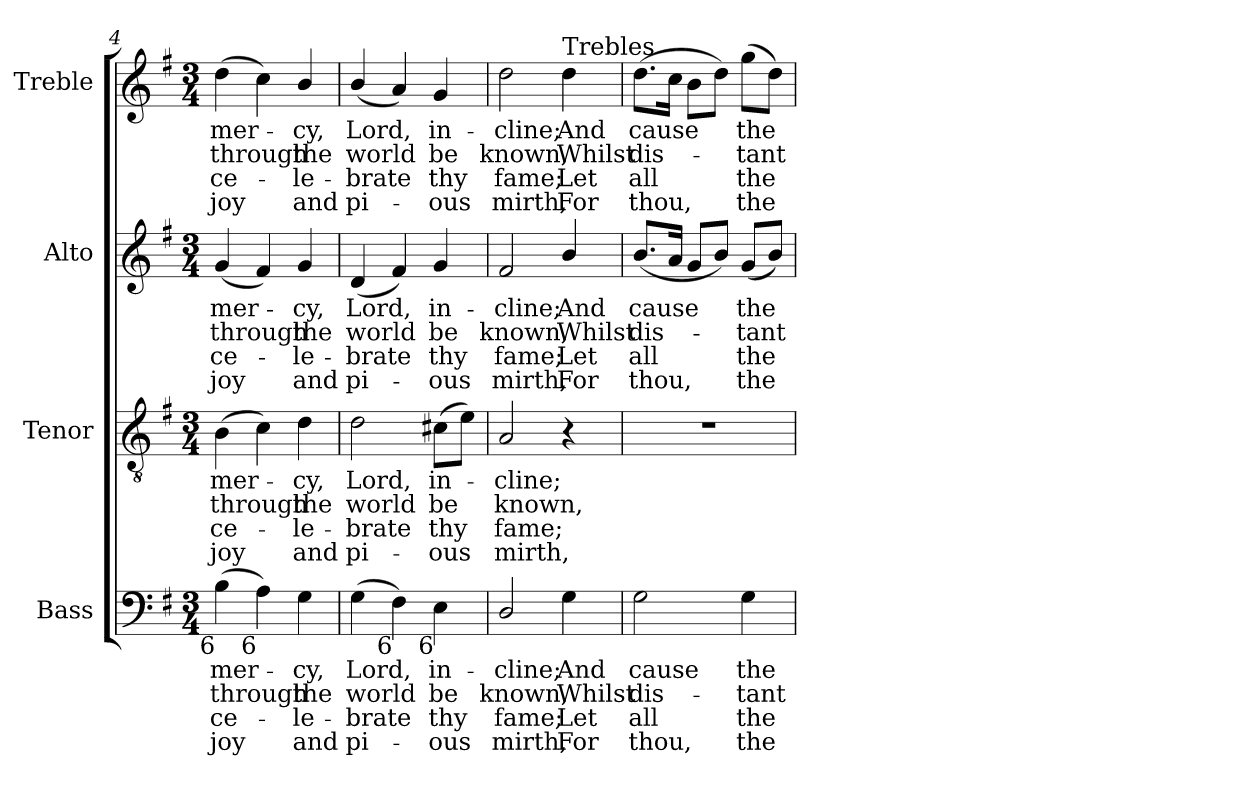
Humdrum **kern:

**kern	**text	**text	**text	**text	**kern	**text	**text	**text	**text	**kern	**text	**text	**text	**text	**kern	**text	**text	**text	**text
*part4	*part4	*part4	*part4	*part4	*part3	*part3	*part3	*part3	*part3	*part2	*part2	*part2	*part2	*part2	*part1	*part1	*part1	*part1	*part1
*staff4	*staff4	*staff4	*staff4	*staff4	*staff3	*staff3	*staff3	*staff3	*staff3	*staff2	*staff2	*staff2	*staff2	*staff2	*staff1	*staff1	*staff1	*staff1	*staff1
*I"Bass	*	*	*	*	*I"Tenor	*	*	*	*	*I"Alto	*	*	*	*	*I"Treble	*	*	*	*
*I'B.	*	*	*	*	*I'T.	*	*	*	*	*I'A.	*	*	*	*	*I'Tr.	*	*	*	*
*clefF4	*	*	*	*	*clefGv2	*	*	*	*	*clefG2	*	*	*	*	*clefG2	*	*	*	*
*	*	*	*	*	*ITrd7c12	*	*	*	*	*	*	*	*	*	*	*	*	*	*
*k[f#]	*	*	*	*	*k[f#]	*	*	*	*	*k[f#]	*	*	*	*	*k[f#]	*	*	*	*
*G:	*	*	*	*	*G:	*	*	*	*	*G:	*	*	*	*	*G:	*	*	*	*
*M3/4	*	*	*	*	*M3/4	*	*	*	*	*M3/4	*	*	*	*	*M3/4	*	*	*	*
=4	=4	=4	=4	=4	=4	=4	=4	=4	=4	=4	=4	=4	=4	=4	=4	=4	=4	=4	=4
!	!LO:LY:b:color=#000000	!LO:LY:b:color=#000000	!LO:LY:b:color=#000000	!LO:LY:b:color=#000000	!	!	!	!	!	!	!	!	!	!	!	!	!	!	!
!	!	!	!	!	!	!LO:LY:b:color=#000000	!LO:LY:b:color=#000000	!LO:LY:b:color=#000000	!LO:LY:b:color=#000000	!	!	!	!	!	!	!	!	!	!
!	!	!	!	!	!	!	!	!	!	!	!LO:LY:b:color=#000000	!LO:LY:b:color=#000000	!LO:LY:b:color=#000000	!LO:LY:b:color=#000000	!	!	!	!	!
!LO:TX:b:rj:t=6	!	!	!	!	!	!	!	!	!	!	!	!	!	!	!	!	!	!	!
!	!	!	!	!	!	!	!	!	!	!	!	!	!	!	!	!LO:LY:b:color=#000000	!LO:LY:b:color=#000000	!LO:LY:b:color=#000000	!LO:LY:b:color=#000000
(4Bi\	mer-	through	ce-	-joy	(4BBi\	mer-	through	ce-	-joy	(4gi/	mer-	through	ce-	-joy	(4ddi\	mer-	through	ce-	-joy
!LO:TX:b:rj:t=6	!	!	!	!	!	!	!	!	!	!	!	!	!	!	!	!	!	!	!
4Ai\)	.	.	.	.	4Ci\)	.	.	.	.	4f#i/)	.	.	.	.	4cci\)	.	.	.	.
!	!LO:LY:b:color=#000000	!LO:LY:b:color=#000000	!LO:LY:b:color=#000000	!LO:LY:b:color=#000000	!	!	!	!	!	!	!	!	!	!	!	!	!	!	!
!	!	!	!	!	!	!LO:LY:b:color=#000000	!LO:LY:b:color=#000000	!LO:LY:b:color=#000000	!LO:LY:b:color=#000000	!	!	!	!	!	!	!	!	!	!
!	!	!	!	!	!	!	!	!	!	!	!LO:LY:b:color=#000000	!LO:LY:b:color=#000000	!LO:LY:b:color=#000000	!LO:LY:b:color=#000000	!	!	!	!	!
!	!	!	!	!	!	!	!	!	!	!	!	!	!	!	!	!LO:LY:b:color=#000000	!LO:LY:b:color=#000000	!LO:LY:b:color=#000000	!LO:LY:b:color=#000000
4Gi\	-cy,	the	le-	-and	4Di\	-cy,	the	le-	-and	4gi/	-cy,	the	le-	-and	4bi/	-cy,	the	le-	-and
=5	=5	=5	=5	=5	=5	=5	=5	=5	=5	=5	=5	=5	=5	=5	=5	=5	=5	=5	=5
!	!LO:LY:b:color=#000000	!LO:LY:b:color=#000000	!LO:LY:b:color=#000000	!LO:LY:b:color=#000000	!	!	!	!	!	!	!	!	!	!	!	!	!	!	!
!	!	!	!	!	!	!LO:LY:b:color=#000000	!LO:LY:b:color=#000000	!LO:LY:b:color=#000000	!LO:LY:b:color=#000000	!	!	!	!	!	!	!	!	!	!
!	!	!	!	!	!	!	!	!	!	!	!LO:LY:b:color=#000000	!LO:LY:b:color=#000000	!LO:LY:b:color=#000000	!LO:LY:b:color=#000000	!	!	!	!	!
!	!	!	!	!	!	!	!	!	!	!	!	!	!	!	!	!LO:LY:b:color=#000000	!LO:LY:b:color=#000000	!LO:LY:b:color=#000000	!LO:LY:b:color=#000000
(4Gi\	Lord,	world	brate	pi-	2Di\	Lord,	world	brate	pi-	(4di/	Lord,	world	brate	pi-	(4bi/	Lord,	world	brate	pi-
!LO:TX:b:rj:t=6	!	!	!	!	!	!	!	!	!	!	!	!	!	!	!	!	!	!	!
4F#i\)	.	.	.	.	.	.	.	.	.	4f#i/)	.	.	.	.	4ai/)	.	.	.	.
!	!LO:LY:b:color=#000000	!LO:LY:b:color=#000000	!LO:LY:b:color=#000000	!LO:LY:b:color=#000000	!	!	!	!	!	!	!	!	!	!	!	!	!	!	!
!	!	!	!	!	!	!LO:LY:b:color=#000000	!LO:LY:b:color=#000000	!LO:LY:b:color=#000000	!LO:LY:b:color=#000000	!	!	!	!	!	!	!	!	!	!
!	!	!	!	!	!	!	!	!	!	!	!LO:LY:b:color=#000000	!LO:LY:b:color=#000000	!LO:LY:b:color=#000000	!LO:LY:b:color=#000000	!	!	!	!	!
!LO:TX:b:rj:t=6	!	!	!	!	!	!	!	!	!	!	!	!	!	!	!	!	!	!	!
!	!	!	!	!	!	!	!	!	!	!	!	!	!	!	!	!LO:LY:b:color=#000000	!LO:LY:b:color=#000000	!LO:LY:b:color=#000000	!LO:LY:b:color=#000000
4Ei\	in-	be	-thy	ous	(8C#Xi\L	in-	be	-thy	ous	4gi/	in-	be	-thy	ous	4gi/	in-	be	-thy	ous
.	.	.	.	.	8Ei\J)	.	.	.	.	.	.	.	.	.	.	.	.	.	.
=6	=6	=6	=6	=6	=6	=6	=6	=6	=6	=6	=6	=6	=6	=6	=6	=6	=6	=6	=6
!	!LO:LY:b:color=#000000	!LO:LY:b:color=#000000	!LO:LY:b:color=#000000	!LO:LY:b:color=#000000	!	!	!	!	!	!	!	!	!	!	!	!	!	!	!
!	!	!	!	!	!	!LO:LY:b:color=#000000	!LO:LY:b:color=#000000	!LO:LY:b:color=#000000	!LO:LY:b:color=#000000	!	!	!	!	!	!	!	!	!	!
!	!	!	!	!	!	!	!	!	!	!	!LO:LY:b:color=#000000	!LO:LY:b:color=#000000	!LO:LY:b:color=#000000	!LO:LY:b:color=#000000	!	!	!	!	!
!	!	!	!	!	!	!	!	!	!	!	!	!	!	!	!	!LO:LY:b:color=#000000	!LO:LY:b:color=#000000	!LO:LY:b:color=#000000	!LO:LY:b:color=#000000
2Di/	-cline;	known,	fame;	mirth,	2AAi/	-cline;	known,	fame;	mirth,	2f#i/	-cline;	known,	fame;	mirth,	2ddi\	-cline;	known,	fame;	mirth,
!	!LO:LY:b:color=#000000	!LO:LY:b:color=#000000	!LO:LY:b:color=#000000	!LO:LY:b:color=#000000	!	!	!	!	!	!	!	!	!	!	!	!	!	!	!
!	!	!	!	!	!	!	!	!	!	!	!LO:LY:b:color=#000000	!LO:LY:b:color=#000000	!LO:LY:b:color=#000000	!LO:LY:b:color=#000000	!	!	!	!	!
!	!	!	!	!	!	!	!	!	!	!	!	!	!	!	!LO:TX:a:t=Trebles	!	!	!	!
!	!	!	!	!	!	!	!	!	!	!	!	!	!	!	!	!LO:LY:b:color=#000000	!LO:LY:b:color=#000000	!LO:LY:b:color=#000000	!LO:LY:b:color=#000000
4Gi\	And	Whilst	Let	For	4r	.	.	.	.	4bi/	And	Whilst	Let	For	4ddi\	And	Whilst	Let	For
=7	=7	=7	=7	=7	=7	=7	=7	=7	=7	=7	=7	=7	=7	=7	=7	=7	=7	=7	=7
!	!LO:LY:b:color=#000000	!LO:LY:b:color=#000000	!LO:LY:b:color=#000000	!LO:LY:b:color=#000000	!LO:N:vis=1	!	!	!	!	!	!	!	!	!	!	!	!	!	!
!	!	!	!	!	!	!	!	!	!	!	!LO:LY:b:color=#000000	!LO:LY:b:color=#000000	!LO:LY:b:color=#000000	!LO:LY:b:color=#000000	!	!	!	!	!
!	!	!	!	!	!	!	!	!	!	!	!	!	!	!	!	!LO:LY:b:color=#000000	!LO:LY:b:color=#000000	!LO:LY:b:color=#000000	!LO:LY:b:color=#000000
2Gi\	cause	dis-	all	thou,	2.r	.	.	.	.	(8.bi/L	cause	dis-	all	thou,	(8.ddi\L	cause	dis-	all	thou,
.	.	.	.	.	.	.	.	.	.	16ai/Jk	.	.	.	.	16cci\Jk	.	.	.	.
.	.	.	.	.	.	.	.	.	.	8gi/L	.	.	.	.	8bi\L	.	.	.	.
.	.	.	.	.	.	.	.	.	.	8bi/J)	.	.	.	.	8ddi\J)	.	.	.	.
!	!LO:LY:b:color=#000000	!LO:LY:b:color=#000000	!LO:LY:b:color=#000000	!LO:LY:b:color=#000000	!	!	!	!	!	!	!	!	!	!	!	!	!	!	!
!	!	!	!	!	!	!	!	!	!	!	!LO:LY:b:color=#000000	!LO:LY:b:color=#000000	!LO:LY:b:color=#000000	!LO:LY:b:color=#000000	!	!	!	!	!
!	!	!	!	!	!	!	!	!	!	!	!	!	!	!	!	!LO:LY:b:color=#000000	!LO:LY:b:color=#000000	!LO:LY:b:color=#000000	!LO:LY:b:color=#000000
4Gi\	the	-tant	the	the	.	.	.	.	.	(8gi/L	the	-tant	the	the	(8ggi\L	the	-tant	the	the
.	.	.	.	.	.	.	.	.	.	8bi/J)	.	.	.	.	8ddi\J)	.	.	.	.
=	=	=	=	=	=	=	=	=	=	=	=	=	=	=	=	=	=	=	=
*-	*-	*-	*-	*-	*-	*-	*-	*-	*-	*-	*-	*-	*-	*-	*-	*-	*-	*-	*-
